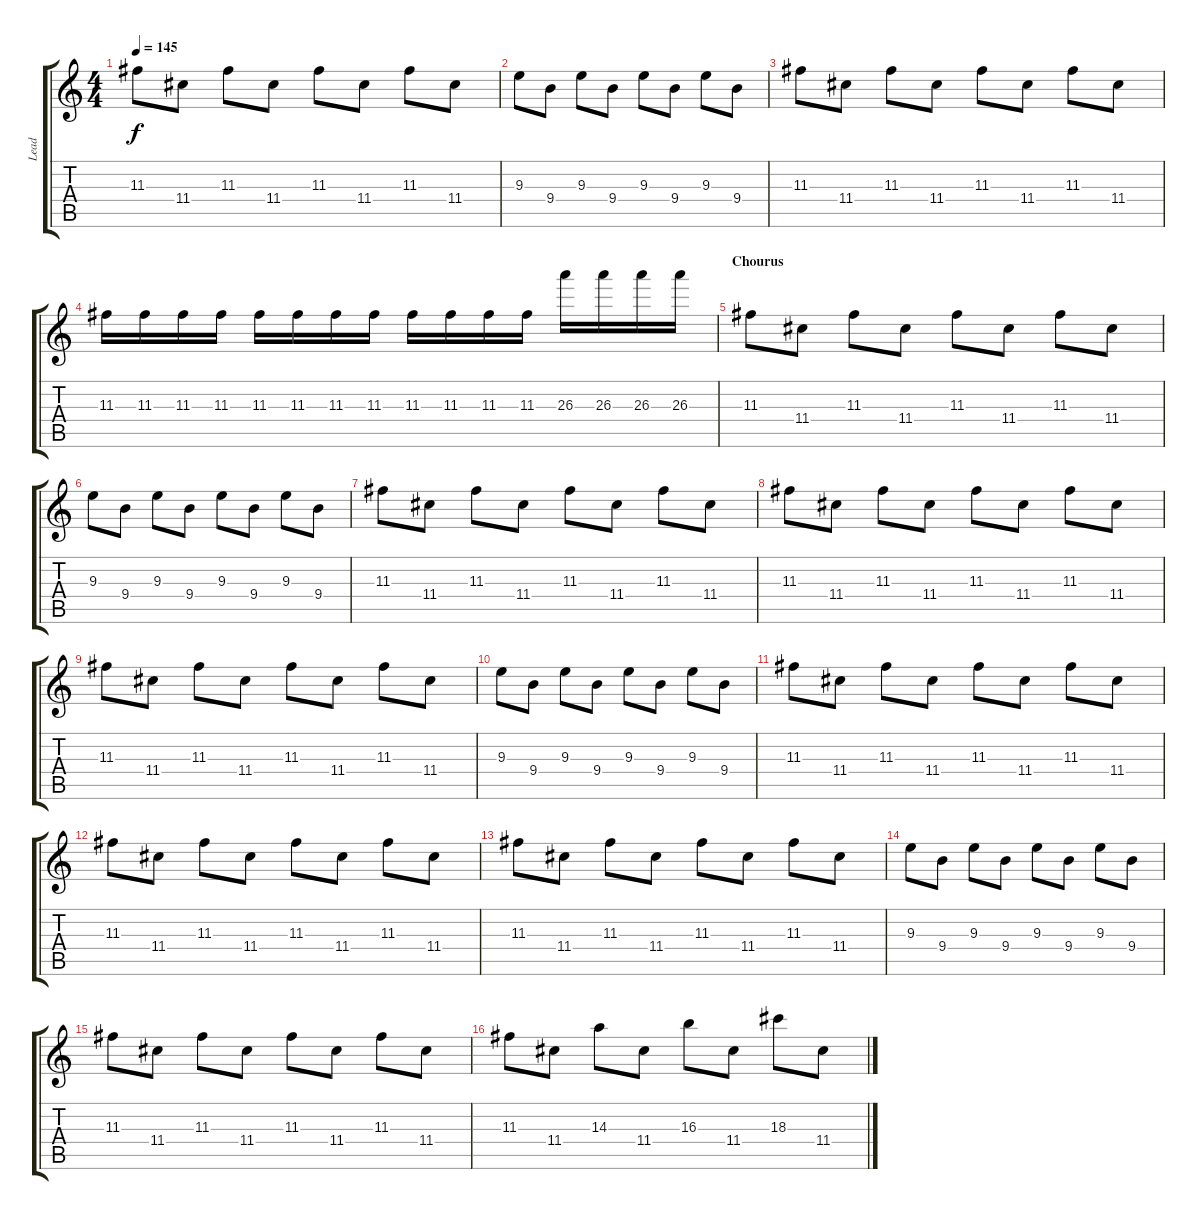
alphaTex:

\track ("Lead" "Lead") {instrument overdrivenguitar}
\staff {score tabs}
\tuning (E4 B3 G3 D3 A2 E2) {hide}
\ts (4 4)
\tempo 145
\clef g2
\ks c
11.3.8{dy f} 11.4.8 11.3.8 11.4.8 11.3.8 11.4.8 11.3.8 11.4.8 |
9.3.8 9.4.8 9.3.8 9.4.8 9.3.8 9.4.8 9.3.8 9.4.8 |
11.3.8 11.4.8 11.3.8 11.4.8 11.3.8 11.4.8 11.3.8 11.4.8 |
11.3.16 11.3.16 11.3.16 11.3.16 11.3.16 11.3.16 11.3.16 11.3.16 11.3.16 11.3.16 11.3.16 11.3.16 26.3.16 26.3.16 26.3.16 26.3.16 |
\section ("" "Chourus")
11.3.8 11.4.8 11.3.8 11.4.8 11.3.8 11.4.8 11.3.8 11.4.8 |
9.3.8 9.4.8 9.3.8 9.4.8 9.3.8 9.4.8 9.3.8 9.4.8 |
11.3.8 11.4.8 11.3.8 11.4.8 11.3.8 11.4.8 11.3.8 11.4.8 |
11.3.8 11.4.8 11.3.8 11.4.8 11.3.8 11.4.8 11.3.8 11.4.8 |
11.3.8 11.4.8 11.3.8 11.4.8 11.3.8 11.4.8 11.3.8 11.4.8 |
9.3.8 9.4.8 9.3.8 9.4.8 9.3.8 9.4.8 9.3.8 9.4.8 |
11.3.8 11.4.8 11.3.8 11.4.8 11.3.8 11.4.8 11.3.8 11.4.8 |
11.3.8 11.4.8 11.3.8 11.4.8 11.3.8 11.4.8 11.3.8 11.4.8 |
11.3.8 11.4.8 11.3.8 11.4.8 11.3.8 11.4.8 11.3.8 11.4.8 |
9.3.8 9.4.8 9.3.8 9.4.8 9.3.8 9.4.8 9.3.8 9.4.8 |
11.3.8 11.4.8 11.3.8 11.4.8 11.3.8 11.4.8 11.3.8 11.4.8 |
11.3.8 11.4.8 14.3.8 11.4.8 16.3.8 11.4.8 18.3.8 11.4.8
